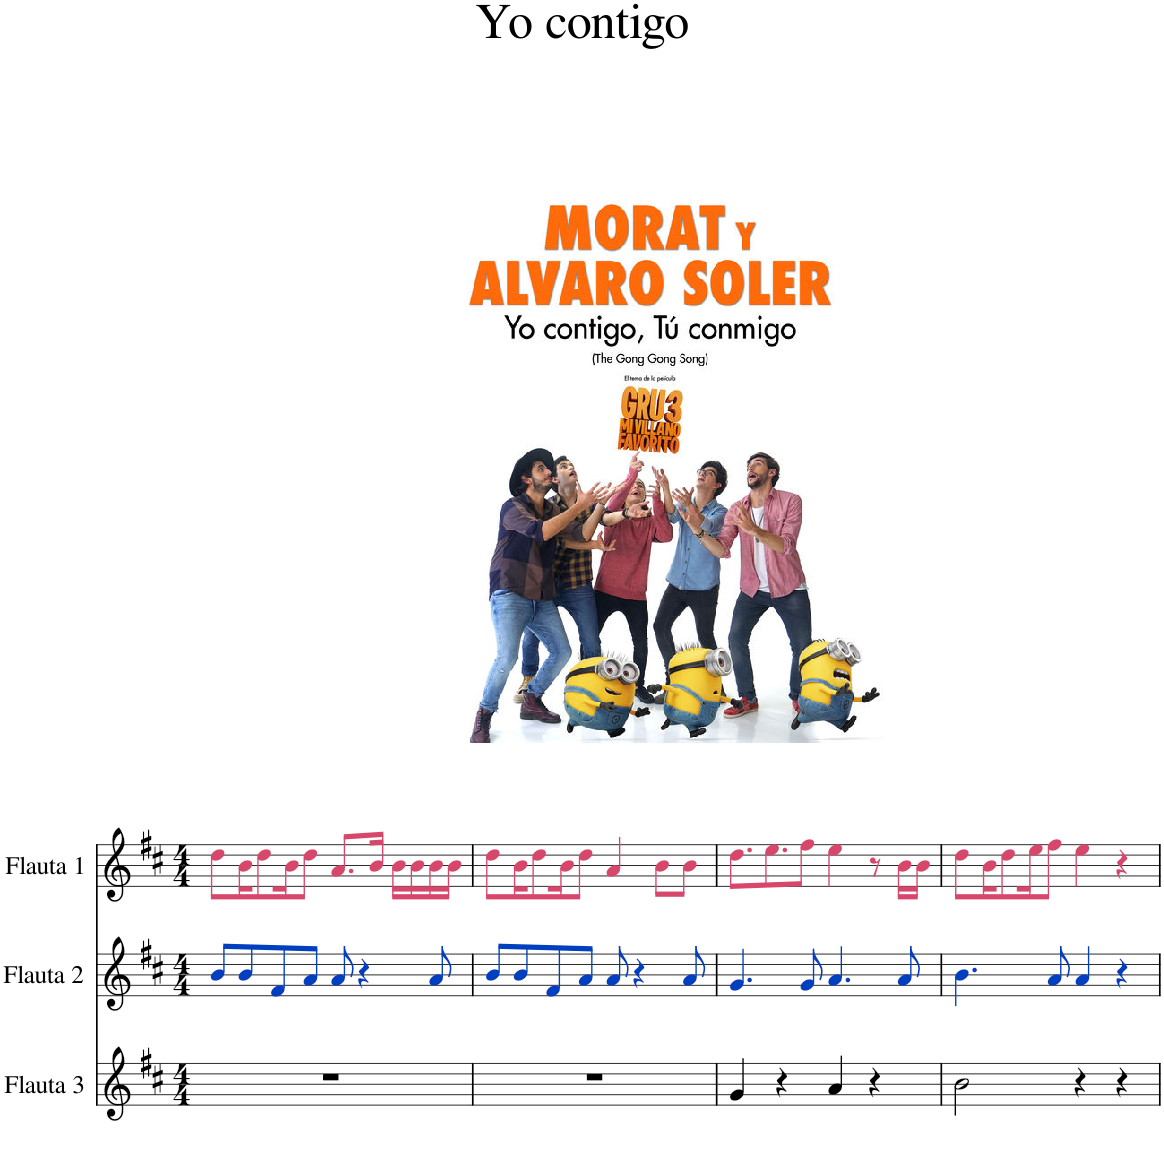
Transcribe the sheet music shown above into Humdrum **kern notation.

**kern	**kern	**kern
*part3	*part2	*part1
*staff3	*staff2	*staff1
*I"Flauta 3	*I"Flauta 2	*I"Flauta 1
*I'Fl.3	*I'Fl.2	*I'Fl.1
*clefG2	*clefG2	*clefG2
*k[f#c#]	*k[f#c#]	*k[f#c#]
*M4/4	*M4/4	*M4/4
=1	=1	=1
1r	8bi/L	8ddj\L
.	8bi/	16bj\K
.	.	8ddj\
.	8f#i/	.
.	.	16bj\K
.	8ai/J	8ddj\J
.	8ai/	8.aj/L
.	4r	.
.	.	16bj/Jk
.	.	16bj\LL
.	.	16bj\
.	8ai/	16bj\
.	.	16bj\JJ
=2	=2	=2
1r	8bi/L	8ddj\L
.	8bi/	16bj\K
.	.	8ddj\
.	8f#i/	.
.	.	16bj\K
.	8ai/J	8ddj\J
.	8ai/	4aj/
.	4r	.
.	.	8bj\L
.	8ai/	8bj\J
=3	=3	=3
4g/	4.gi/	8.ddj\L
.	.	8.eej\
4r	.	.
.	8gi/	8ff#j\J
4a/	4.ai/	4eej\
4r	.	8r
.	8ai/	16bj\LL
.	.	16bj\JJ
=4	=4	=4
2b\	4.bi\	8ddj\L
.	.	16bj\K
.	.	8ddj\
.	.	16eej\K
.	8ai/	8ff#j\J
4r	4ai/	4eej\
4r	4r	4r
=	=	=
*-	*-	*-
